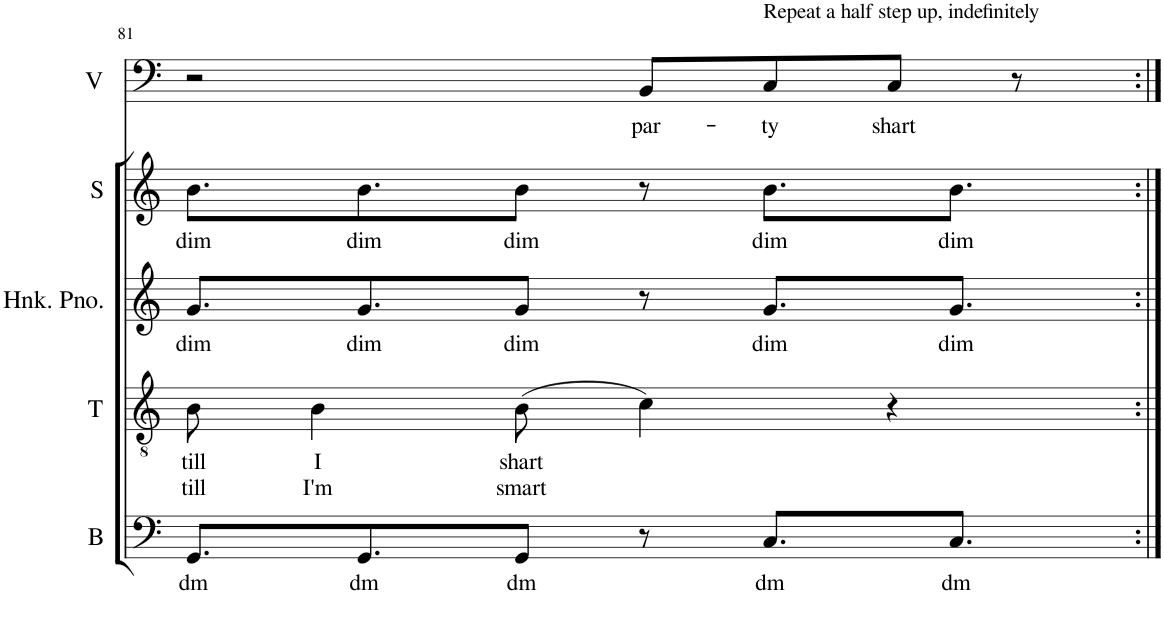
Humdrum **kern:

**kern	**text	**kern	**text	**text	**kern	**text	**kern	**text	**kern	**text
*part5	*part5	*part4	*part4	*part4	*part3	*part3	*part2	*part2	*part1	*part1
*staff5	*staff5	*staff4	*staff4	*staff4	*staff3	*staff3	*staff2	*staff2	*staff1	*staff1
*I"Bass	*	*I"Tenor	*	*	*I"Alto	*	*I"Soprano	*	*I"Voice	*
*I'B	*	*I'T	*	*	*I'A	*	*I'S	*	*I'V	*
!!LO:PB:g=z
*clefF4	*	*clefGv2	*	*	*clefG2	*	*clefG2	*	*clefF4	*
*	*	*Trd8c14	*	*	*	*	*	*	*	*
*k[]	*	*k[]	*	*	*k[]	*	*k[]	*	*k[]	*
*M4/4	*	*M4/4	*	*	*M4/4	*	*M4/4	*	*M4/4	*
=81	=81	=81	=81	=81	=81	=81	=81	=81	=81	=81
!	!LO:LY:b	!	!LO:LY:b	!LO:LY:b	!	!LO:LY:b	!	!LO:LY:b	!	!
8.GG/L	dm	8B\	till	till	8.g/L	dim	8.b\L	dim	2r	.
!	!	!	!LO:LY:b	!LO:LY:b	!	!	!	!	!	!
.	.	4B\	I	I'm	.	.	.	.	.	.
!	!LO:LY:b	!	!	!	!	!LO:LY:b	!	!LO:LY:b	!	!
8.GG/	dm	.	.	.	8.g/	dim	8.b\	dim	.	.
!	!LO:LY:b	!	!LO:LY:b	!LO:LY:b	!	!LO:LY:b	!	!LO:LY:b	!	!
8GG/J	dm	(8B\	shart	smart	8g/J	dim	8b\J	dim	.	.
!	!	!	!	!	!	!	!	!	!	!LO:LY:b
8r	.	4c\)	.	.	8r	.	8r	.	8BB/L	par-
!	!LO:LY:b	!	!	!	!	!LO:LY:b	!	!LO:LY:b	!	!LO:LY:b
8.C/L	dm	.	.	.	8.g/L	dim	8.b\L	dim	8C/	-ty
!	!	!	!	!	!	!	!	!	!	!LO:LY:b
.	.	4r	.	.	.	.	.	.	8C/J	shart
!	!LO:LY:b	!	!	!	!	!LO:LY:b	!	!LO:LY:b	!	!
8.C/J	dm	.	.	.	8.g/J	dim	8.b\J	dim	.	.
!	!	!	!	!	!	!	!	!	!LO:TX:a:t=Repeat a half step up, indefinitely	!
.	.	.	.	.	.	.	.	.	8r	.
=:|!	=:|!	=:|!	=:|!	=:|!	=:|!	=:|!	=:|!	=:|!	=:|!	=:|!
*-	*-	*-	*-	*-	*-	*-	*-	*-	*-	*-
